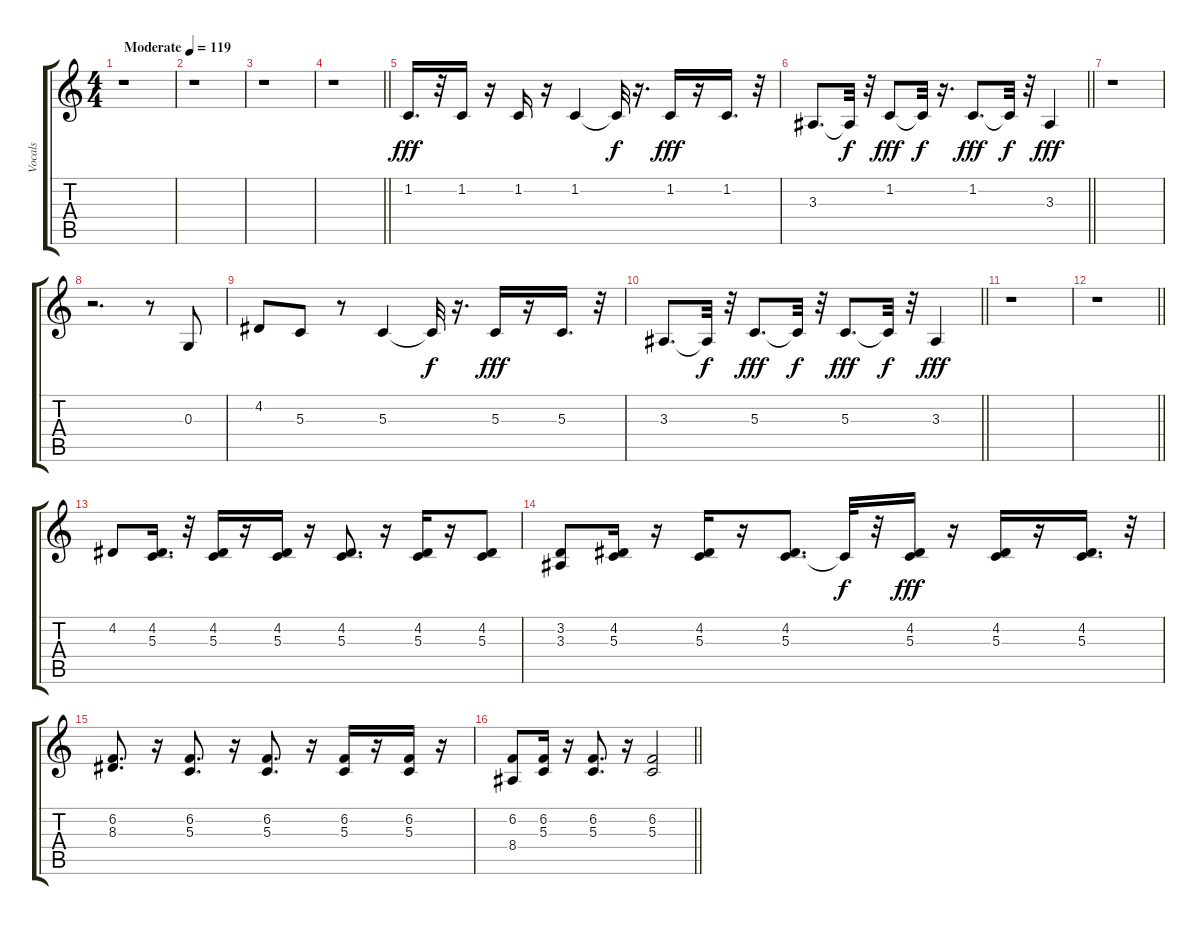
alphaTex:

\track ("Vocals" "Vocals") {instrument altosax}
\staff {score tabs}
\tuning (E4 B3 G3 D3 A2 E2) {hide}
\ts (4 4)
\tempo (119 "Moderate")
\clef g2
\ks c
r.1{dy fff instrument altosax} |
r.1 |
r.1 |
\barLineRight lightlight
r.1 |
1.2.16{d} r.32 1.2.16 r.16 1.2.16 r.16 1.2.4 1.2{t}.32{dy f} r.16{d} 1.2.16{dy fff} r.16 1.2.16{d} r.32 |
\barLineRight lightlight
3.3.8{d} 3.3{t}.32{dy f} r.32 1.2.8{dy fff} 1.2{t}.32{dy f} r.16{d} 1.2.8{d dy fff} 1.2{t}.32{dy f} r.32 3.3.4{dy fff} |
r.1 |
r.2{d} r.8 0.3.8 |
4.2.8 5.3.8 r.8 5.3.4 5.3{t}.32{dy f} r.16{d} 5.3.16{dy fff} r.16 5.3.16{d} r.32 |
\barLineRight lightlight
3.3.8{d} 3.3{t}.32{dy f} r.32 5.3.8{d dy fff} 5.3{t}.32{dy f} r.32 5.3.8{d dy fff} 5.3{t}.32{dy f} r.32 3.3.4{dy fff} |
r.1 |
\barLineRight lightlight
r.1 |
4.2.8 (4.2 5.3).16{d} r.32 (4.2 5.3).16 r.16 (4.2 5.3).16 r.16 (4.2 5.3).8{d} r.16 (4.2 5.3).16 r.16 (4.2 5.3).8 |
(3.2 3.3).8 (4.2 5.3).16 r.16 (4.2 5.3).16 r.16 (4.2 5.3).8{d} 5.3{t}.32{dy f} r.32 (4.2 5.3).16{dy fff} r.16 (4.2 5.3).16 r.16 (4.2 5.3).16{d} r.32 |
(6.2 8.3).8{d} r.16 (6.2 5.3).8{d} r.16 (6.2 5.3).8{d} r.16 (6.2 5.3).16 r.16 (6.2 5.3).16 r.16 |
\barLineRight lightlight
(6.2 8.4).8 (6.2 5.3).16 r.16 (6.2 5.3).8{d} r.16 (6.2 5.3).2
